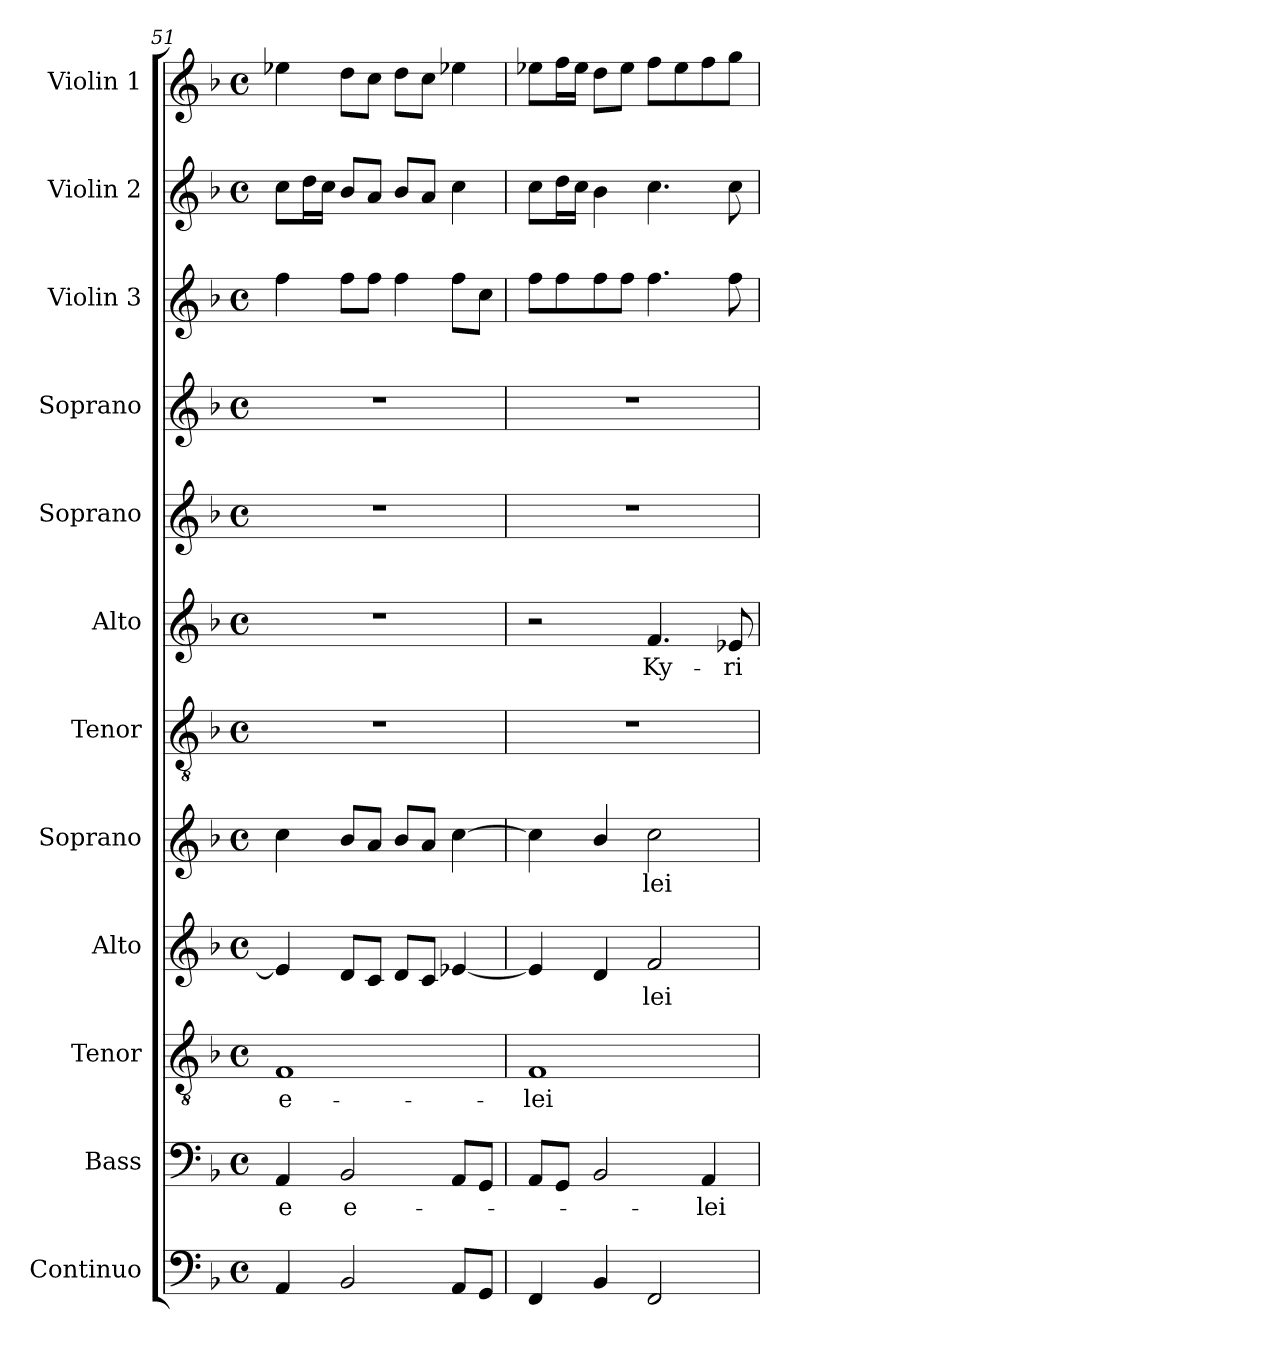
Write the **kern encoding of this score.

**kern	**kern	**text	**kern	**text	**kern	**text	**kern	**text	**kern	**kern	**text	**kern	**kern	**kern	**kern	**kern
*part12	*part11	*part11	*part10	*part10	*part9	*part9	*part8	*part8	*part7	*part6	*part6	*part5	*part4	*part3	*part2	*part1
*staff12	*staff11	*staff11	*staff10	*staff10	*staff9	*staff9	*staff8	*staff8	*staff7	*staff6	*staff6	*staff5	*staff4	*staff3	*staff2	*staff1
*I"Continuo	*I"Bass	*	*I"Tenor	*	*I"Alto	*	*I"Soprano	*	*I"Tenor	*I"Alto	*	*I"Soprano	*I"Soprano	*I"Violin 3	*I"Violin 2	*I"Violin 1
*I'Cont.	*I'B.	*	*I'T.	*	*I'A.	*	*I'S.	*	*I'T.	*I'A.	*	*I'S.	*I'S.	*I'Vln. 3	*I'Vln. 2	*I'Vln. 1
*clefF4	*clefF4	*	*clefGv2	*	*clefG2	*	*clefG2	*	*clefGv2	*clefG2	*	*clefG2	*clefG2	*clefG2	*clefG2	*clefG2
*	*	*	*ITrd7c12	*	*	*	*	*	*ITrd7c12	*	*	*	*	*	*	*
*k[b-]	*k[b-]	*	*k[b-]	*	*k[b-]	*	*k[b-]	*	*k[b-]	*k[b-]	*	*k[b-]	*k[b-]	*k[b-]	*k[b-]	*k[b-]
*F:	*F:	*	*F:	*	*F:	*	*F:	*	*F:	*F:	*	*F:	*F:	*F:	*F:	*F:
*M4/4	*M4/4	*	*M4/4	*	*M4/4	*	*M4/4	*	*M4/4	*M4/4	*	*M4/4	*M4/4	*M4/4	*M4/4	*M4/4
*met(c)	*met(c)	*	*met(c)	*	*met(c)	*	*met(c)	*	*met(c)	*met(c)	*	*met(c)	*met(c)	*met(c)	*met(c)	*met(c)
=51	=51	=51	=51	=51	=51	=51	=51	=51	=51	=51	=51	=51	=51	=51	=51	=51
!	!	!LO:LY:b:color=#000000	!	!	!	!	!	!	!	!	!	!	!	!	!	!
!	!	!	!	!LO:LY:b:color=#000000	!	!	!	!	!	!	!	!	!	!	!	!
4AAi/	4AAi/	-e	1FFi	e-	4e-i/]	.	4cci\	.	1r	1r	.	1r	1r	4ffi\	8cci\L	4ee-Xi\
.	.	.	.	.	.	.	.	.	.	.	.	.	.	.	16ddi\L	.
.	.	.	.	.	.	.	.	.	.	.	.	.	.	.	16cci\JJ	.
!	!	!LO:LY:b:color=#000000	!	!	!	!	!	!	!	!	!	!	!	!	!	!
2BB-i/	2BB-i/	e-	.	.	8di/L	.	8b-i/L	.	.	.	.	.	.	8ffi\L	8b-i/L	8ddi\L
.	.	.	.	.	8ci/J	.	8ai/J	.	.	.	.	.	.	8ffi\J	8ai/J	8cci\J
.	.	.	.	.	8di/L	.	8b-i/L	.	.	.	.	.	.	4ffi\	8b-i/L	8ddi\L
.	.	.	.	.	8ci/J	.	8ai/J	.	.	.	.	.	.	.	8ai/J	8cci\J
8AAi/L	8AAi/L	.	.	.	[<4e-Xi/	.	[>4cci\	.	.	.	.	.	.	8ffi\L	4cci\	4ee-Xi\
8GGi/J	8GGi/J	.	.	.	.	.	.	.	.	.	.	.	.	8cci\J	.	.
=52	=52	=52	=52	=52	=52	=52	=52	=52	=52	=52	=52	=52	=52	=52	=52	=52
!	!	!	!	!LO:LY:b:color=#000000	!	!	!	!	!	!	!	!	!	!	!	!
4FFi/	8AAi/L	.	1FFi	-lei-	4e-i/]	.	4cci\]	.	1r	2r	.	1r	1r	8ffi\L	8cci\L	8ee-Xi\L
.	8GGi/J	.	.	.	.	.	.	.	.	.	.	.	.	8ffi\	16ddi\L	16ffi\L
.	.	.	.	.	.	.	.	.	.	.	.	.	.	.	16cci\JJ	16ee-i\JJ
4BB-i/	2BB-i/	.	.	.	4di/	.	4b-i/	.	.	.	.	.	.	8ffi\	4b-i\	8ddi\L
.	.	.	.	.	.	.	.	.	.	.	.	.	.	8ffi\J	.	8ee-i\J
!	!	!	!	!	!	!LO:LY:b:color=#000000	!	!	!	!	!	!	!	!	!	!
!	!	!	!	!	!	!	!	!LO:LY:b:color=#000000	!	!	!	!	!	!	!	!
!	!	!	!	!	!	!	!	!	!	!	!LO:LY:b:color=#000000	!	!	!	!	!
2FFi/	.	.	.	.	2fi/	-lei-	2cci\	-lei-	.	4.fi/	Ky-	.	.	4.ffi\	4.cci\	8ffi\L
.	.	.	.	.	.	.	.	.	.	.	.	.	.	.	.	8ee-i\
!	!	!LO:LY:b:color=#000000	!	!	!	!	!	!	!	!	!	!	!	!	!	!
.	4AAi/	-lei-	.	.	.	.	.	.	.	.	.	.	.	.	.	8ffi\
!	!	!	!	!	!	!	!	!	!	!	!LO:LY:b:color=#000000	!	!	!	!	!
.	.	.	.	.	.	.	.	.	.	8e-i/	-ri-	.	.	8ffi\	8cci\	8ggi\J
=	=	=	=	=	=	=	=	=	=	=	=	=	=	=	=	=
*-	*-	*-	*-	*-	*-	*-	*-	*-	*-	*-	*-	*-	*-	*-	*-	*-
